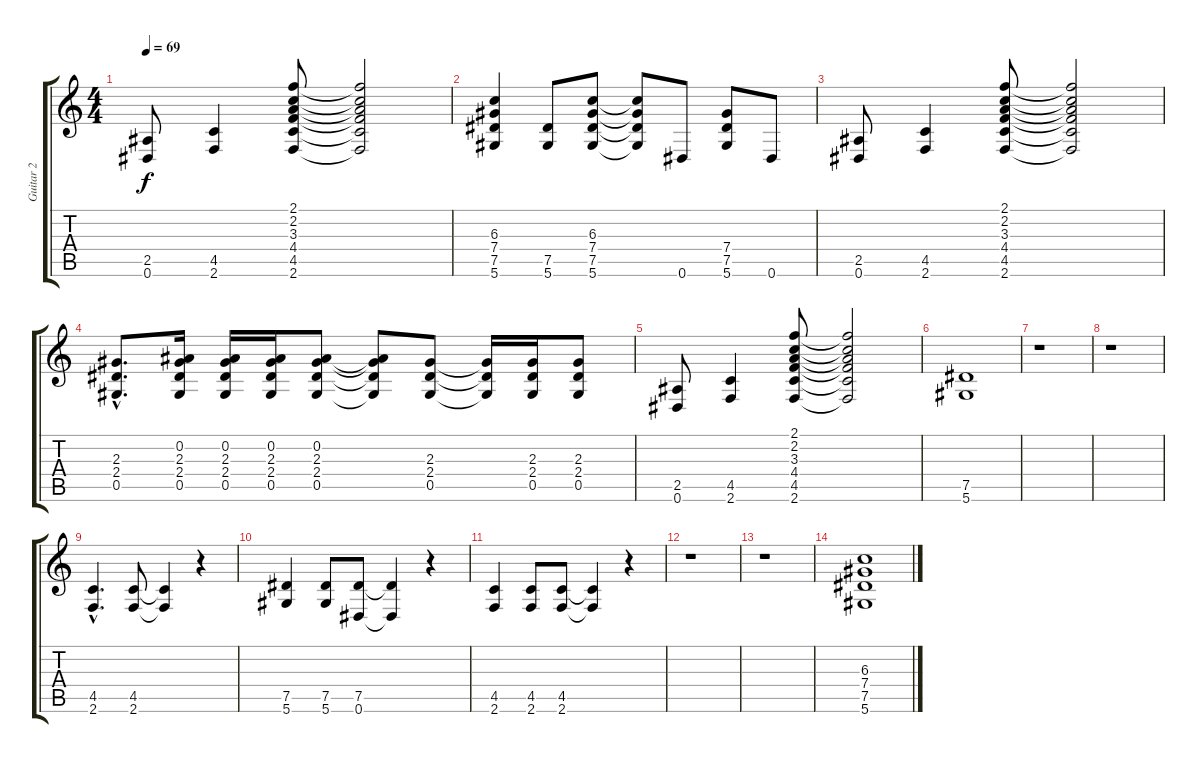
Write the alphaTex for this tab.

\track ("Guitar 2" "Guitar 2") {instrument acousticguitarsteel}
\staff {score tabs}
\tuning (Eb4 Bb3 Gb3 Db3 Ab2 Eb2) {hide}
\ts (4 4)
\tempo 69
\clef g2
\ks c
(2.5 0.6).8{dy f} (4.5 2.6).4 (2.1 2.2 3.3 4.4 4.5 2.6).8 (2.1{t} 2.2{t} 3.3{t} 4.4{t} 4.5{t} 2.6{t}).2 |
(6.3 7.4 7.5 5.6).4 (7.5 5.6).8 (6.3 7.4 7.5 5.6).8 (6.3{t} 7.4{t} 7.5{t} 5.6{t}).8 0.6.8 (7.4 7.5 5.6).8 0.6.8 |
(2.5 0.6).8 (4.5 2.6).4 (2.1 2.2 3.3 4.4 4.5 2.6).8 (2.1{t} 2.2{t} 3.3{t} 4.4{t} 4.5{t} 2.6{t}).2 |
(2.3{hac} 2.4{hac} 0.5{hac}).8{d} (0.2 2.3 2.4 0.5).16 (0.2 2.3 2.4 0.5).16 (0.2 2.3 2.4 0.5).16 (0.2 2.3 2.4 0.5).8 (0.2{t} 2.3{t} 2.4{t} 0.5{t}).8 (2.3 2.4 0.5).8 (2.3{t} 2.4{t} 0.5{t}).16 (2.3 2.4 0.5).16 (2.3 2.4 0.5).8 |
(2.5 0.6).8 (4.5 2.6).4 (2.1 2.2 3.3 4.4 4.5 2.6).8 (2.1{t} 2.2{t} 3.3{t} 4.4{t} 4.5{t} 2.6{t}).2 |
(7.5 5.6).1 |
r.1 |
r.1 |
(4.5{hac} 2.6{hac}).4{d} (4.5 2.6).8 (4.5{t} 2.6{t}).4 r.4 |
(7.5 5.6).4 (7.5 5.6).8 (7.5 0.6).8 (7.5{t} 0.6{t}).4 r.4 |
(4.5 2.6).4 (4.5 2.6).8 (4.5 2.6).8 (4.5{t} 2.6{t}).4 r.4 |
r.1 |
r.1 |
(6.3 7.4 7.5 5.6).1
